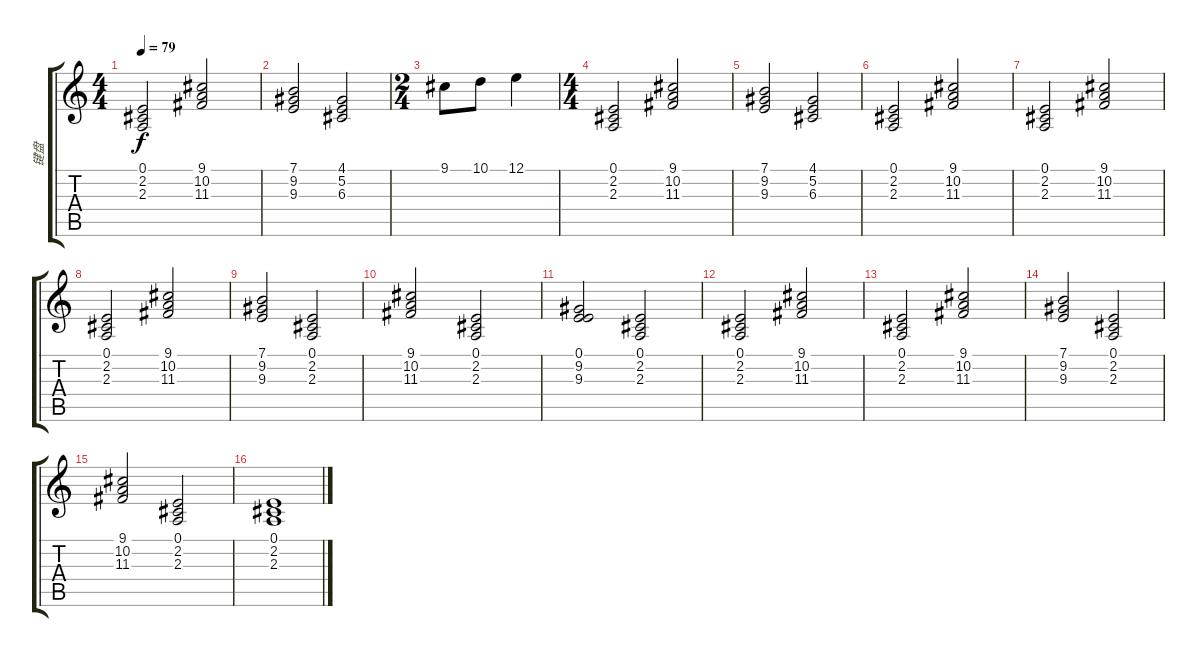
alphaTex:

\track ("键盘" "键盘") {instrument pad2warm}
\staff {score tabs}
\tuning (E4 B3 G3 D3 A2 E2) {hide}
\ts (4 4)
\tempo 79
\clef g2
\ks c
(0.1 2.2 2.3).2{dy f} (9.1 10.2 11.3).2 |
(7.1 9.2 9.3).2 (4.1 5.2 6.3).2 |
\ts (2 4)
9.1.8 10.1.8 12.1.4 |
\ts (4 4)
(0.1 2.2 2.3).2 (9.1 10.2 11.3).2 |
(7.1 9.2 9.3).2 (4.1 5.2 6.3).2 |
(0.1 2.2 2.3).2 (9.1 10.2 11.3).2 |
(0.1 2.2 2.3).2 (9.1 10.2 11.3).2 |
(0.1 2.2 2.3).2 (9.1 10.2 11.3).2 |
(7.1 9.2 9.3).2 (0.1 2.2 2.3).2 |
(9.1 10.2 11.3).2 (0.1 2.2 2.3).2 |
(0.1 9.2 9.3).2 (0.1 2.2 2.3).2 |
(0.1 2.2 2.3).2 (9.1 10.2 11.3).2 |
(0.1 2.2 2.3).2 (9.1 10.2 11.3).2 |
(7.1 9.2 9.3).2 (0.1 2.2 2.3).2 |
(9.1 10.2 11.3).2 (0.1 2.2 2.3).2 |
(0.1 2.2 2.3).1
